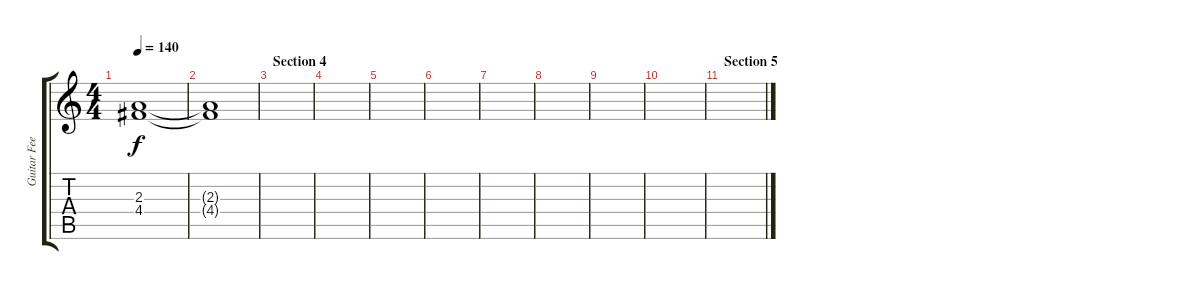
\track ("Guitar Feedback" "Guitar Fee") {instrument guitarharmonics}
\staff {score tabs}
\tuning (E4 B3 G3 D3 A2 E2) {hide}
\ts (4 4)
\tempo 140
\clef g2
\ks c
(2.3{t} 4.4{t}).1{dy f balance 0} |
(2.3{t} 4.4{t}).1{balance 8} |
\section ("" "Section 4")
|
|
|
|
|
|
|
|
\section ("" "Section 5")
